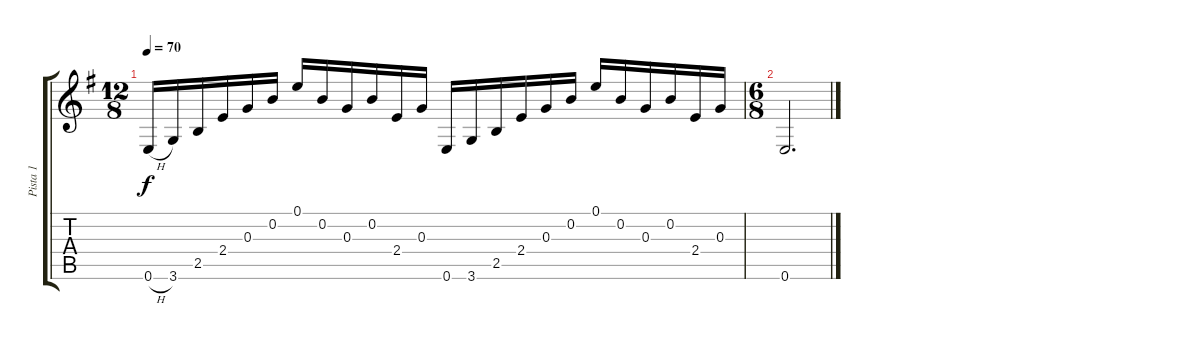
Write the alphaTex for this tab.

\track ("Pista 1" "Pista 1") {instrument acousticguitarsteel}
\staff {score tabs}
\tuning (E4 B3 G3 D3 A2 E2) {hide}
\ts (12 8)
\tempo 70
\clef g2
\ks g
0.6{h}.16{dy f} 3.6.16 2.5.16 2.4.16 0.3.16 0.2.16 0.1.16 0.2.16 0.3.16 0.2.16 2.4.16 0.3.16 0.6.16 3.6.16 2.5.16 2.4.16 0.3.16 0.2.16 0.1.16 0.2.16 0.3.16 0.2.16 2.4.16 0.3.16 |
\ts (6 8)
0.6.2{d}
